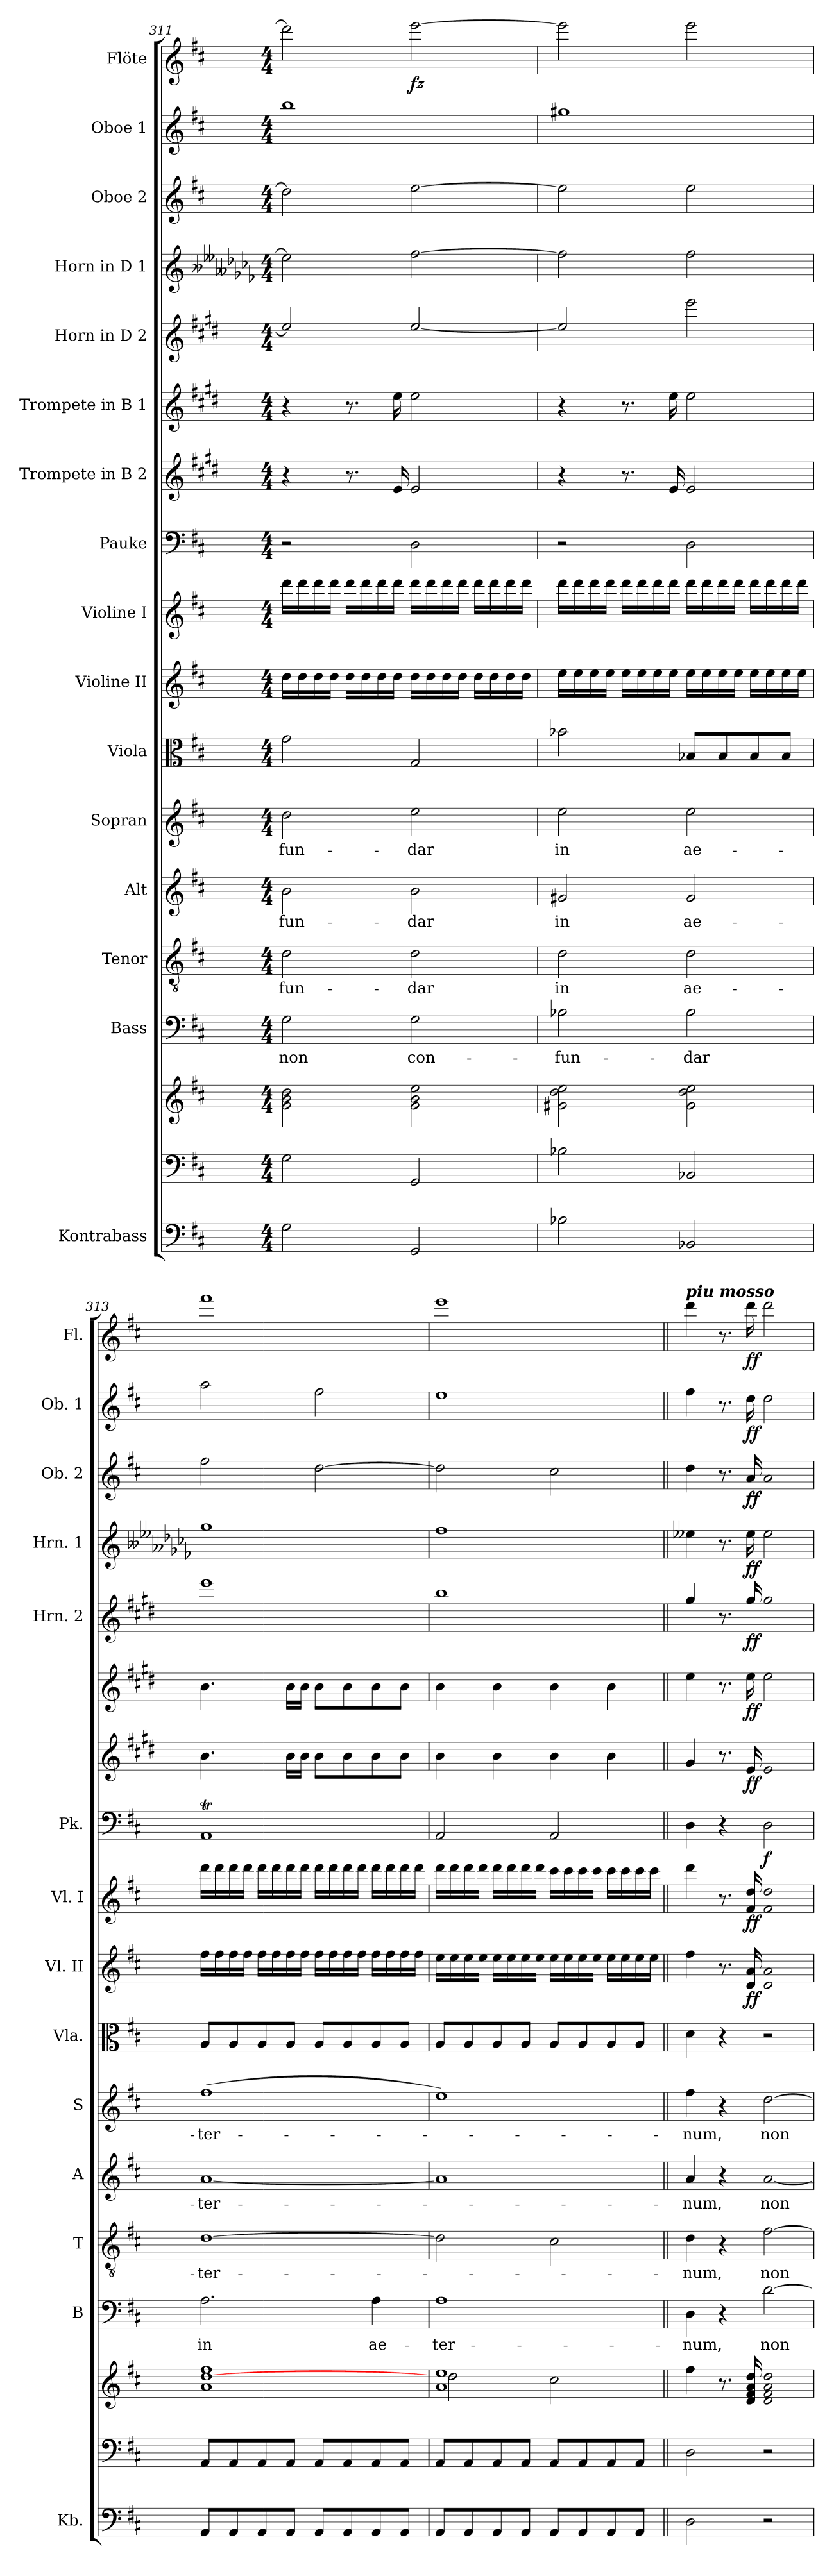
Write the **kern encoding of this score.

**kern	**kern	**kern	**kern	**text	**kern	**text	**kern	**text	**kern	**text	**kern	**kern	**dynam	**kern	**dynam	**kern	**dynam	**kern	**dynam	**kern	**dynam	**kern	**dynam	**kern	**dynam	**kern	**dynam	**kern	**dynam	**kern	**dynam
*part17	*part16	*part16	*part15	*part15	*part14	*part14	*part13	*part13	*part12	*part12	*part11	*part10	*part10	*part9	*part9	*part8	*part8	*part7	*part7	*part6	*part6	*part5	*part5	*part4	*part4	*part3	*part3	*part2	*part2	*part1	*part1
*staff18	*staff17	*staff16	*staff15	*staff15	*staff14	*staff14	*staff13	*staff13	*staff12	*staff12	*staff11	*staff10	*staff10	*staff9	*staff9	*staff8	*staff8	*staff7	*staff7	*staff6	*staff6	*staff5	*staff5	*staff4	*staff4	*staff3	*staff3	*staff2	*staff2	*staff1	*staff1
*I"Kontrabass	*	*	*I"Bass	*	*I"Tenor	*	*I"Alt	*	*I"Sopran	*	*I"Viola	*I"Violine II	*	*I"Violine I	*	*I"Pauke	*	*I"Trompete in B 2	*	*I"Trompete in B 1	*	*I"Horn in D 2	*	*I"Horn in D 1	*	*I"Oboe 2	*	*I"Oboe 1	*	*I"Flöte	*
*I'Kb.	*	*	*I'B	*	*I'T	*	*I'A	*	*I'S	*	*I'Vla.	*I'Vl. II	*	*I'Vl. I	*	*I'Pk.	*	*	*	*	*	*I'Hrn. 2	*	*I'Hrn. 1	*	*I'Ob. 2	*	*I'Ob. 1	*	*I'Fl.	*
*clefF4	*clefF4	*clefG2	*clefF4	*	*clefGv2	*	*clefG2	*	*clefG2	*	*clefC3	*clefG2	*	*clefG2	*	*clefF4	*	*clefG2	*	*clefG2	*	*clefG2	*	*clefG2	*	*clefG2	*	*clefG2	*	*clefG2	*
*ITrd7c12	*	*	*	*	*	*	*	*	*	*	*	*	*	*	*	*	*	*ITrd1c2	*	*ITrd1c2	*	*ITrd4c7	*	*ITrd-8c-12	*	*	*	*	*	*	*
*k[f#c#]	*k[f#c#]	*k[f#c#]	*k[f#c#]	*	*k[f#c#]	*	*k[f#c#]	*	*k[f#c#]	*	*k[f#c#]	*k[f#c#]	*	*k[f#c#]	*	*k[f#c#]	*	*k[f#c#]	*	*k[f#c#]	*	*k[f#c#g#]	*	*k[b--e--a--d-g-c-f-]	*	*k[f#c#]	*	*k[f#c#]	*	*k[f#c#]	*
*D:	*D:	*D:	*D:	*	*D:	*	*D:	*	*D:	*	*D:	*D:	*	*D:	*	*D:	*	*D:	*	*D:	*	*A:	*	*E--:	*	*D:	*	*D:	*	*D:	*
*M4/4	*M4/4	*M4/4	*M4/4	*	*M4/4	*	*M4/4	*	*M4/4	*	*M4/4	*M4/4	*	*M4/4	*	*M4/4	*	*M4/4	*	*M4/4	*	*M4/4	*	*M4/4	*	*M4/4	*	*M4/4	*	*M4/4	*
=311	=311	=311	=311	=311	=311	=311	=311	=311	=311	=311	=311	=311	=311	=311	=311	=311	=311	=311	=311	=311	=311	=311	=311	=311	=311	=311	=311	=311	=311	=311	=311
!	!	!	!	!LO:LY:b	!	!LO:LY:b	!	!LO:LY:b	!	!LO:LY:b	!	!	!	!	!	!	!	!	!	!	!	!	!	!	!	!	!	!	!	!	!
2GG\	2G\	2g\ 2b\ 2dd\	2G\	non	2d\	-fun-	2b\	-fun-	2dd\	-fun-	2g\	16dd\LL	.	16ddd\LL	.	2r	.	4r	.	4r	.	2a/]	.	2eee--\]	.	2dd\]	.	1bb	.	2ddd\]	.
.	.	.	.	.	.	.	.	.	.	.	.	16dd\	.	16ddd\	.	.	.	.	.	.	.	.	.	.	.	.	.	.	.	.	.
.	.	.	.	.	.	.	.	.	.	.	.	16dd\	.	16ddd\	.	.	.	.	.	.	.	.	.	.	.	.	.	.	.	.	.
.	.	.	.	.	.	.	.	.	.	.	.	16dd\JJ	.	16ddd\JJ	.	.	.	.	.	.	.	.	.	.	.	.	.	.	.	.	.
.	.	.	.	.	.	.	.	.	.	.	.	16dd\LL	.	16ddd\LL	.	.	.	8.r	.	8.r	.	.	.	.	.	.	.	.	.	.	.
.	.	.	.	.	.	.	.	.	.	.	.	16dd\	.	16ddd\	.	.	.	.	.	.	.	.	.	.	.	.	.	.	.	.	.
.	.	.	.	.	.	.	.	.	.	.	.	16dd\	.	16ddd\	.	.	.	.	.	.	.	.	.	.	.	.	.	.	.	.	.
.	.	.	.	.	.	.	.	.	.	.	.	16dd\JJ	.	16ddd\JJ	.	.	.	16d/	.	16dd\	.	.	.	.	.	.	.	.	.	.	.
!	!	!	!	!LO:LY:b	!	!LO:LY:b	!	!LO:LY:b	!	!LO:LY:b	!	!	!	!	!	!	!	!	!	!	!	!	!	!	!	!	!	!	!	!	!LO:DY:b
2GGG/	2GG/	2g\ 2b\ 2ee\	2G\	con-	2d\	-dar	2b\	-dar	2ee\	-dar	2G/	16dd\LL	.	16ddd\LL	.	2D\	.	2d/	.	2dd\	.	[2a/	.	[2fff-\	.	[2ee\	.	.	.	[2eee\	fz
.	.	.	.	.	.	.	.	.	.	.	.	16dd\	.	16ddd\	.	.	.	.	.	.	.	.	.	.	.	.	.	.	.	.	.
.	.	.	.	.	.	.	.	.	.	.	.	16dd\	.	16ddd\	.	.	.	.	.	.	.	.	.	.	.	.	.	.	.	.	.
.	.	.	.	.	.	.	.	.	.	.	.	16dd\JJ	.	16ddd\JJ	.	.	.	.	.	.	.	.	.	.	.	.	.	.	.	.	.
.	.	.	.	.	.	.	.	.	.	.	.	16dd\LL	.	16ddd\LL	.	.	.	.	.	.	.	.	.	.	.	.	.	.	.	.	.
.	.	.	.	.	.	.	.	.	.	.	.	16dd\	.	16ddd\	.	.	.	.	.	.	.	.	.	.	.	.	.	.	.	.	.
.	.	.	.	.	.	.	.	.	.	.	.	16dd\	.	16ddd\	.	.	.	.	.	.	.	.	.	.	.	.	.	.	.	.	.
.	.	.	.	.	.	.	.	.	.	.	.	16dd\JJ	.	16ddd\JJ	.	.	.	.	.	.	.	.	.	.	.	.	.	.	.	.	.
=312	=312	=312	=312	=312	=312	=312	=312	=312	=312	=312	=312	=312	=312	=312	=312	=312	=312	=312	=312	=312	=312	=312	=312	=312	=312	=312	=312	=312	=312	=312	=312
!	!	!	!	!LO:LY:b	!	!LO:LY:b	!	!LO:LY:b	!	!LO:LY:b	!	!	!	!	!	!	!	!	!	!	!	!	!	!	!	!	!	!	!	!	!
2BB-X\	2B-X\	2g#X\ 2dd\ 2ee\	2B-X\	-fun-	2d\	in	2g#X/	in	2ee\	in	2b-X\	16ee\LL	.	16ddd\LL	.	2r	.	4r	.	4r	.	2a/]	.	2fff-\]	.	2ee\]	.	1gg#X	.	2eee\]	.
.	.	.	.	.	.	.	.	.	.	.	.	16ee\	.	16ddd\	.	.	.	.	.	.	.	.	.	.	.	.	.	.	.	.	.
.	.	.	.	.	.	.	.	.	.	.	.	16ee\	.	16ddd\	.	.	.	.	.	.	.	.	.	.	.	.	.	.	.	.	.
.	.	.	.	.	.	.	.	.	.	.	.	16ee\JJ	.	16ddd\JJ	.	.	.	.	.	.	.	.	.	.	.	.	.	.	.	.	.
.	.	.	.	.	.	.	.	.	.	.	.	16ee\LL	.	16ddd\LL	.	.	.	8.r	.	8.r	.	.	.	.	.	.	.	.	.	.	.
.	.	.	.	.	.	.	.	.	.	.	.	16ee\	.	16ddd\	.	.	.	.	.	.	.	.	.	.	.	.	.	.	.	.	.
.	.	.	.	.	.	.	.	.	.	.	.	16ee\	.	16ddd\	.	.	.	.	.	.	.	.	.	.	.	.	.	.	.	.	.
.	.	.	.	.	.	.	.	.	.	.	.	16ee\JJ	.	16ddd\JJ	.	.	.	16d/	.	16dd\	.	.	.	.	.	.	.	.	.	.	.
!	!	!	!	!LO:LY:b	!	!LO:LY:b	!	!LO:LY:b	!	!LO:LY:b	!	!	!	!	!	!	!	!	!	!	!	!	!	!	!	!	!	!	!	!	!
2BBB-X/	2BB-X/	2g#\ 2dd\ 2ee\	2B-\	-dar	2d\	ae-	2g#/	ae-	2ee\	ae-	8B-X/L	16ee\LL	.	16ddd\LL	.	2D\	.	2d/	.	2dd\	.	2aa\	.	2fff-\	.	2ee\	.	.	.	2eee\	.
.	.	.	.	.	.	.	.	.	.	.	.	16ee\	.	16ddd\	.	.	.	.	.	.	.	.	.	.	.	.	.	.	.	.	.
.	.	.	.	.	.	.	.	.	.	.	8B-/	16ee\	.	16ddd\	.	.	.	.	.	.	.	.	.	.	.	.	.	.	.	.	.
.	.	.	.	.	.	.	.	.	.	.	.	16ee\JJ	.	16ddd\JJ	.	.	.	.	.	.	.	.	.	.	.	.	.	.	.	.	.
.	.	.	.	.	.	.	.	.	.	.	8B-/	16ee\LL	.	16ddd\LL	.	.	.	.	.	.	.	.	.	.	.	.	.	.	.	.	.
.	.	.	.	.	.	.	.	.	.	.	.	16ee\	.	16ddd\	.	.	.	.	.	.	.	.	.	.	.	.	.	.	.	.	.
.	.	.	.	.	.	.	.	.	.	.	8B-/J	16ee\	.	16ddd\	.	.	.	.	.	.	.	.	.	.	.	.	.	.	.	.	.
.	.	.	.	.	.	.	.	.	.	.	.	16ee\JJ	.	16ddd\JJ	.	.	.	.	.	.	.	.	.	.	.	.	.	.	.	.	.
!!LO:PB:g=z
=313	=313	=313	=313	=313	=313	=313	=313	=313	=313	=313	=313	=313	=313	=313	=313	=313	=313	=313	=313	=313	=313	=313	=313	=313	=313	=313	=313	=313	=313	=313	=313
!	!	!	!	!LO:LY:b	!	!LO:LY:b	!	!LO:LY:b	!	!LO:LY:b	!	!	!	!	!	!	!	!	!	!	!	!	!	!	!	!	!	!	!	!	!
8AAA/L	8AA/L	1a [1dd 1ff#	2.A\	in	[1d	-ter-	[1a	-ter-	(>1ff#	-ter-	8A/L	16ff#\LL	.	16ddd\LL	.	1AAT	.	4.a\	.	4.a\	.	1aa	.	1ggg-	.	2ff#\	.	2aa\	.	1fff#	.
.	.	.	.	.	.	.	.	.	.	.	.	16ff#\	.	16ddd\	.	.	.	.	.	.	.	.	.	.	.	.	.	.	.	.	.
8AAA/	8AA/	.	.	.	.	.	.	.	.	.	8A/	16ff#\	.	16ddd\	.	.	.	.	.	.	.	.	.	.	.	.	.	.	.	.	.
.	.	.	.	.	.	.	.	.	.	.	.	16ff#\JJ	.	16ddd\JJ	.	.	.	.	.	.	.	.	.	.	.	.	.	.	.	.	.
8AAA/	8AA/	.	.	.	.	.	.	.	.	.	8A/	16ff#\LL	.	16ddd\LL	.	.	.	.	.	.	.	.	.	.	.	.	.	.	.	.	.
.	.	.	.	.	.	.	.	.	.	.	.	16ff#\	.	16ddd\	.	.	.	.	.	.	.	.	.	.	.	.	.	.	.	.	.
8AAA/J	8AA/J	.	.	.	.	.	.	.	.	.	8A/J	16ff#\	.	16ddd\	.	.	.	16a\LL	.	16a\LL	.	.	.	.	.	.	.	.	.	.	.
.	.	.	.	.	.	.	.	.	.	.	.	16ff#\JJ	.	16ddd\JJ	.	.	.	16a\JJ	.	16a\JJ	.	.	.	.	.	.	.	.	.	.	.
8AAA/L	8AA/L	.	.	.	.	.	.	.	.	.	8A/L	16ff#\LL	.	16ddd\LL	.	.	.	8a\L	.	8a\L	.	.	.	.	.	[2dd\	.	2ff#\	.	.	.
.	.	.	.	.	.	.	.	.	.	.	.	16ff#\	.	16ddd\	.	.	.	.	.	.	.	.	.	.	.	.	.	.	.	.	.
8AAA/	8AA/	.	.	.	.	.	.	.	.	.	8A/	16ff#\	.	16ddd\	.	.	.	8a\	.	8a\	.	.	.	.	.	.	.	.	.	.	.
.	.	.	.	.	.	.	.	.	.	.	.	16ff#\JJ	.	16ddd\JJ	.	.	.	.	.	.	.	.	.	.	.	.	.	.	.	.	.
!	!	!	!	!LO:LY:b	!	!	!	!	!	!	!	!	!	!	!	!	!	!	!	!	!	!	!	!	!	!	!	!	!	!	!
8AAA/	8AA/	.	4A\	ae-	.	.	.	.	.	.	8A/	16ff#\LL	.	16ddd\LL	.	.	.	8a\	.	8a\	.	.	.	.	.	.	.	.	.	.	.
.	.	.	.	.	.	.	.	.	.	.	.	16ff#\	.	16ddd\	.	.	.	.	.	.	.	.	.	.	.	.	.	.	.	.	.
8AAA/J	8AA/J	.	.	.	.	.	.	.	.	.	8A/J	16ff#\	.	16ddd\	.	.	.	8a\J	.	8a\J	.	.	.	.	.	.	.	.	.	.	.
.	.	.	.	.	.	.	.	.	.	.	.	16ff#\JJ	.	16ddd\JJ	.	.	.	.	.	.	.	.	.	.	.	.	.	.	.	.	.
=314	=314	=314	=314	=314	=314	=314	=314	=314	=314	=314	=314	=314	=314	=314	=314	=314	=314	=314	=314	=314	=314	=314	=314	=314	=314	=314	=314	=314	=314	=314	=314
*	*	*^	*	*	*	*	*	*	*	*	*	*	*	*	*	*	*	*	*	*	*	*	*	*	*	*	*	*	*	*	*
!	!	!	!	!	!LO:LY:b	!	!	!	!	!	!	!	!	!	!	!	!	!	!	!	!	!	!	!	!	!	!	!	!	!	!	!
8AAA/L	8AA/L	1a 1ee	2dd\	1A	-ter-	2d\]	.	1a]	.	1ee)	.	8A/L	16ee\LL	.	16ddd\LL	.	2AA/	.	4a\	.	4a\	.	1ee	.	1fff-	.	2dd\]	.	1ee	.	1eee	.
.	.	.	.	.	.	.	.	.	.	.	.	.	16ee\	.	16ddd\	.	.	.	.	.	.	.	.	.	.	.	.	.	.	.	.	.
8AAA/	8AA/	.	.	.	.	.	.	.	.	.	.	8A/	16ee\	.	16ddd\	.	.	.	.	.	.	.	.	.	.	.	.	.	.	.	.	.
.	.	.	.	.	.	.	.	.	.	.	.	.	16ee\JJ	.	16ddd\JJ	.	.	.	.	.	.	.	.	.	.	.	.	.	.	.	.	.
8AAA/	8AA/	.	.	.	.	.	.	.	.	.	.	8A/	16ee\LL	.	16ddd\LL	.	.	.	4a\	.	4a\	.	.	.	.	.	.	.	.	.	.	.
.	.	.	.	.	.	.	.	.	.	.	.	.	16ee\	.	16ddd\	.	.	.	.	.	.	.	.	.	.	.	.	.	.	.	.	.
8AAA/J	8AA/J	.	.	.	.	.	.	.	.	.	.	8A/J	16ee\	.	16ddd\	.	.	.	.	.	.	.	.	.	.	.	.	.	.	.	.	.
.	.	.	.	.	.	.	.	.	.	.	.	.	16ee\JJ	.	16ddd\JJ	.	.	.	.	.	.	.	.	.	.	.	.	.	.	.	.	.
8AAA/L	8AA/L	.	2cc#\	.	.	2c#\	.	.	.	.	.	8A/L	16ee\LL	.	16ccc#\LL	.	2AA/	.	4a\	.	4a\	.	.	.	.	.	2cc#\	.	.	.	.	.
.	.	.	.	.	.	.	.	.	.	.	.	.	16ee\	.	16ccc#\	.	.	.	.	.	.	.	.	.	.	.	.	.	.	.	.	.
8AAA/	8AA/	.	.	.	.	.	.	.	.	.	.	8A/	16ee\	.	16ccc#\	.	.	.	.	.	.	.	.	.	.	.	.	.	.	.	.	.
.	.	.	.	.	.	.	.	.	.	.	.	.	16ee\JJ	.	16ccc#\JJ	.	.	.	.	.	.	.	.	.	.	.	.	.	.	.	.	.
8AAA/	8AA/	.	.	.	.	.	.	.	.	.	.	8A/	16ee\LL	.	16ccc#\LL	.	.	.	4a\	.	4a\	.	.	.	.	.	.	.	.	.	.	.
.	.	.	.	.	.	.	.	.	.	.	.	.	16ee\	.	16ccc#\	.	.	.	.	.	.	.	.	.	.	.	.	.	.	.	.	.
8AAA/J	8AA/J	.	.	.	.	.	.	.	.	.	.	8A/J	16ee\	.	16ccc#\	.	.	.	.	.	.	.	.	.	.	.	.	.	.	.	.	.
.	.	.	.	.	.	.	.	.	.	.	.	.	16ee\JJ	.	16ccc#\JJ	.	.	.	.	.	.	.	.	.	.	.	.	.	.	.	.	.
*	*	*v	*v	*	*	*	*	*	*	*	*	*	*	*	*	*	*	*	*	*	*	*	*	*	*	*	*	*	*	*	*	*
=315||	=315||	=315||	=315||	=315||	=315||	=315||	=315||	=315||	=315||	=315||	=315||	=315||	=315||	=315||	=315||	=315||	=315||	=315||	=315||	=315||	=315||	=315||	=315||	=315||	=315||	=315||	=315||	=315||	=315||	=315||	=315||
!	!	!	!	!	!	!	!	!	!	!	!	!	!	!	!	!	!	!	!	!	!	!	!	!	!	!	!	!	!	!LO:TX:a:Bi:t=piu mosso	!
!	!	!	!	!LO:LY:b	!	!LO:LY:b	!	!LO:LY:b	!	!LO:LY:b	!	!	!	!	!	!	!	!	!	!	!	!	!	!	!	!	!	!	!	!	!
2DD\	2D\	4ff#\	4D\	-num,	4d\	-num,	4a/	-num,	4ff#\	-num,	4d\	4ff#\	.	4ddd\	.	4D\	.	4f#/	.	4dd\	.	4cc#/	.	4eee--\	.	4dd\	.	4ff#\	.	4ddd\	.
.	.	8.r	4r	.	4r	.	4r	.	4r	.	4r	8.r	.	8.r	.	4r	.	8.r	.	8.r	.	8.r	.	8.r	.	8.r	.	8.r	.	8.r	.
!	!	!	!	!	!	!	!	!	!	!	!	!	!LO:DY:b	!	!LO:DY:b	!	!	!	!LO:DY:b	!	!LO:DY:b	!	!LO:DY:b	!	!LO:DY:b	!	!LO:DY:b	!	!LO:DY:b	!	!LO:DY:b
.	.	16d/ 16f#/ 16a/ 16dd/	.	.	.	.	.	.	.	.	.	16d/ 16a/	ff	16f#/ 16dd/	ff	.	.	16d/	ff	16dd\	ff	16cc#/	ff	16eee--\	ff	16a/	ff	16dd\	ff	16ddd\	ff
!	!	!	!	!LO:LY:b	!	!LO:LY:b	!	!LO:LY:b	!	!LO:LY:b	!	!	!	!	!	!	!LO:DY:b	!	!	!	!	!	!	!	!	!	!	!	!	!	!
2r	2r	2d/ 2f#/ 2a/ 2dd/	[2d\	non	[2f#\	non	[2a/	non	[2dd\	non-	2r	2d/ 2a/	.	2f#/ 2dd/	.	2D\	f	2d/	.	2dd\	.	2cc#/	.	2eee--\	.	2a/	.	2dd\	.	2ddd\	.
=	=	=	=	=	=	=	=	=	=	=	=	=	=	=	=	=	=	=	=	=	=	=	=	=	=	=	=	=	=	=	=
*-	*-	*-	*-	*-	*-	*-	*-	*-	*-	*-	*-	*-	*-	*-	*-	*-	*-	*-	*-	*-	*-	*-	*-	*-	*-	*-	*-	*-	*-	*-	*-
